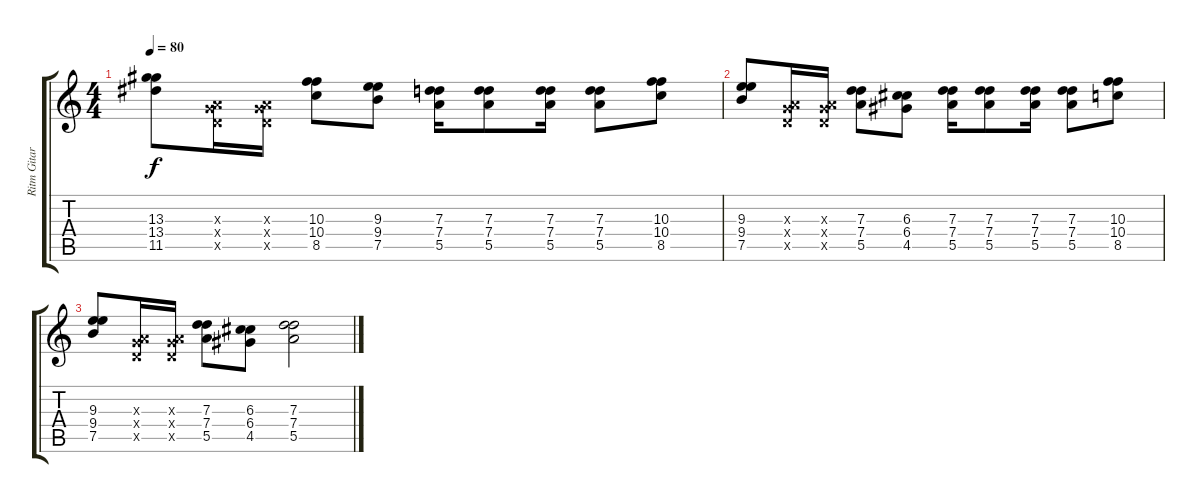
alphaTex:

\track ("Ritm Gitar" "Ritm Gitar") {instrument distortionguitar}
\staff {score tabs}
\tuning (E4 B3 G3 D3 A3 E2) {hide}
\ts (4 4)
\tempo 80
\clef g2
\ks c
(13.3 13.4 11.5).8{dy f} (0.3{x} 0.4{x} 0.5{x}).16 (0.3{x} 0.4{x} 0.5{x}).16 (10.3 10.4 8.5).8 (9.3 9.4 7.5).8 (7.3 7.4 5.5).16 (7.3 7.4 5.5).8 (7.3 7.4 5.5).16 (7.3 7.4 5.5).8 (10.3 10.4 8.5).8 |
(9.3 9.4 7.5).8 (0.3{x} 0.4{x} 0.5{x}).16 (0.3{x} 0.4{x} 0.5{x}).16 (7.3 7.4 5.5).8 (6.3 6.4 4.5).8 (7.3 7.4 5.5).16 (7.3 7.4 5.5).8 (7.3 7.4 5.5).16 (7.3 7.4 5.5).8 (10.3 10.4 8.5).8 |
(9.3 9.4 7.5).8 (0.3{x} 0.4{x} 0.5{x}).16 (0.3{x} 0.4{x} 0.5{x}).16 (7.3 7.4 5.5).8 (6.3 6.4 4.5).8 (7.3 7.4 5.5).2
